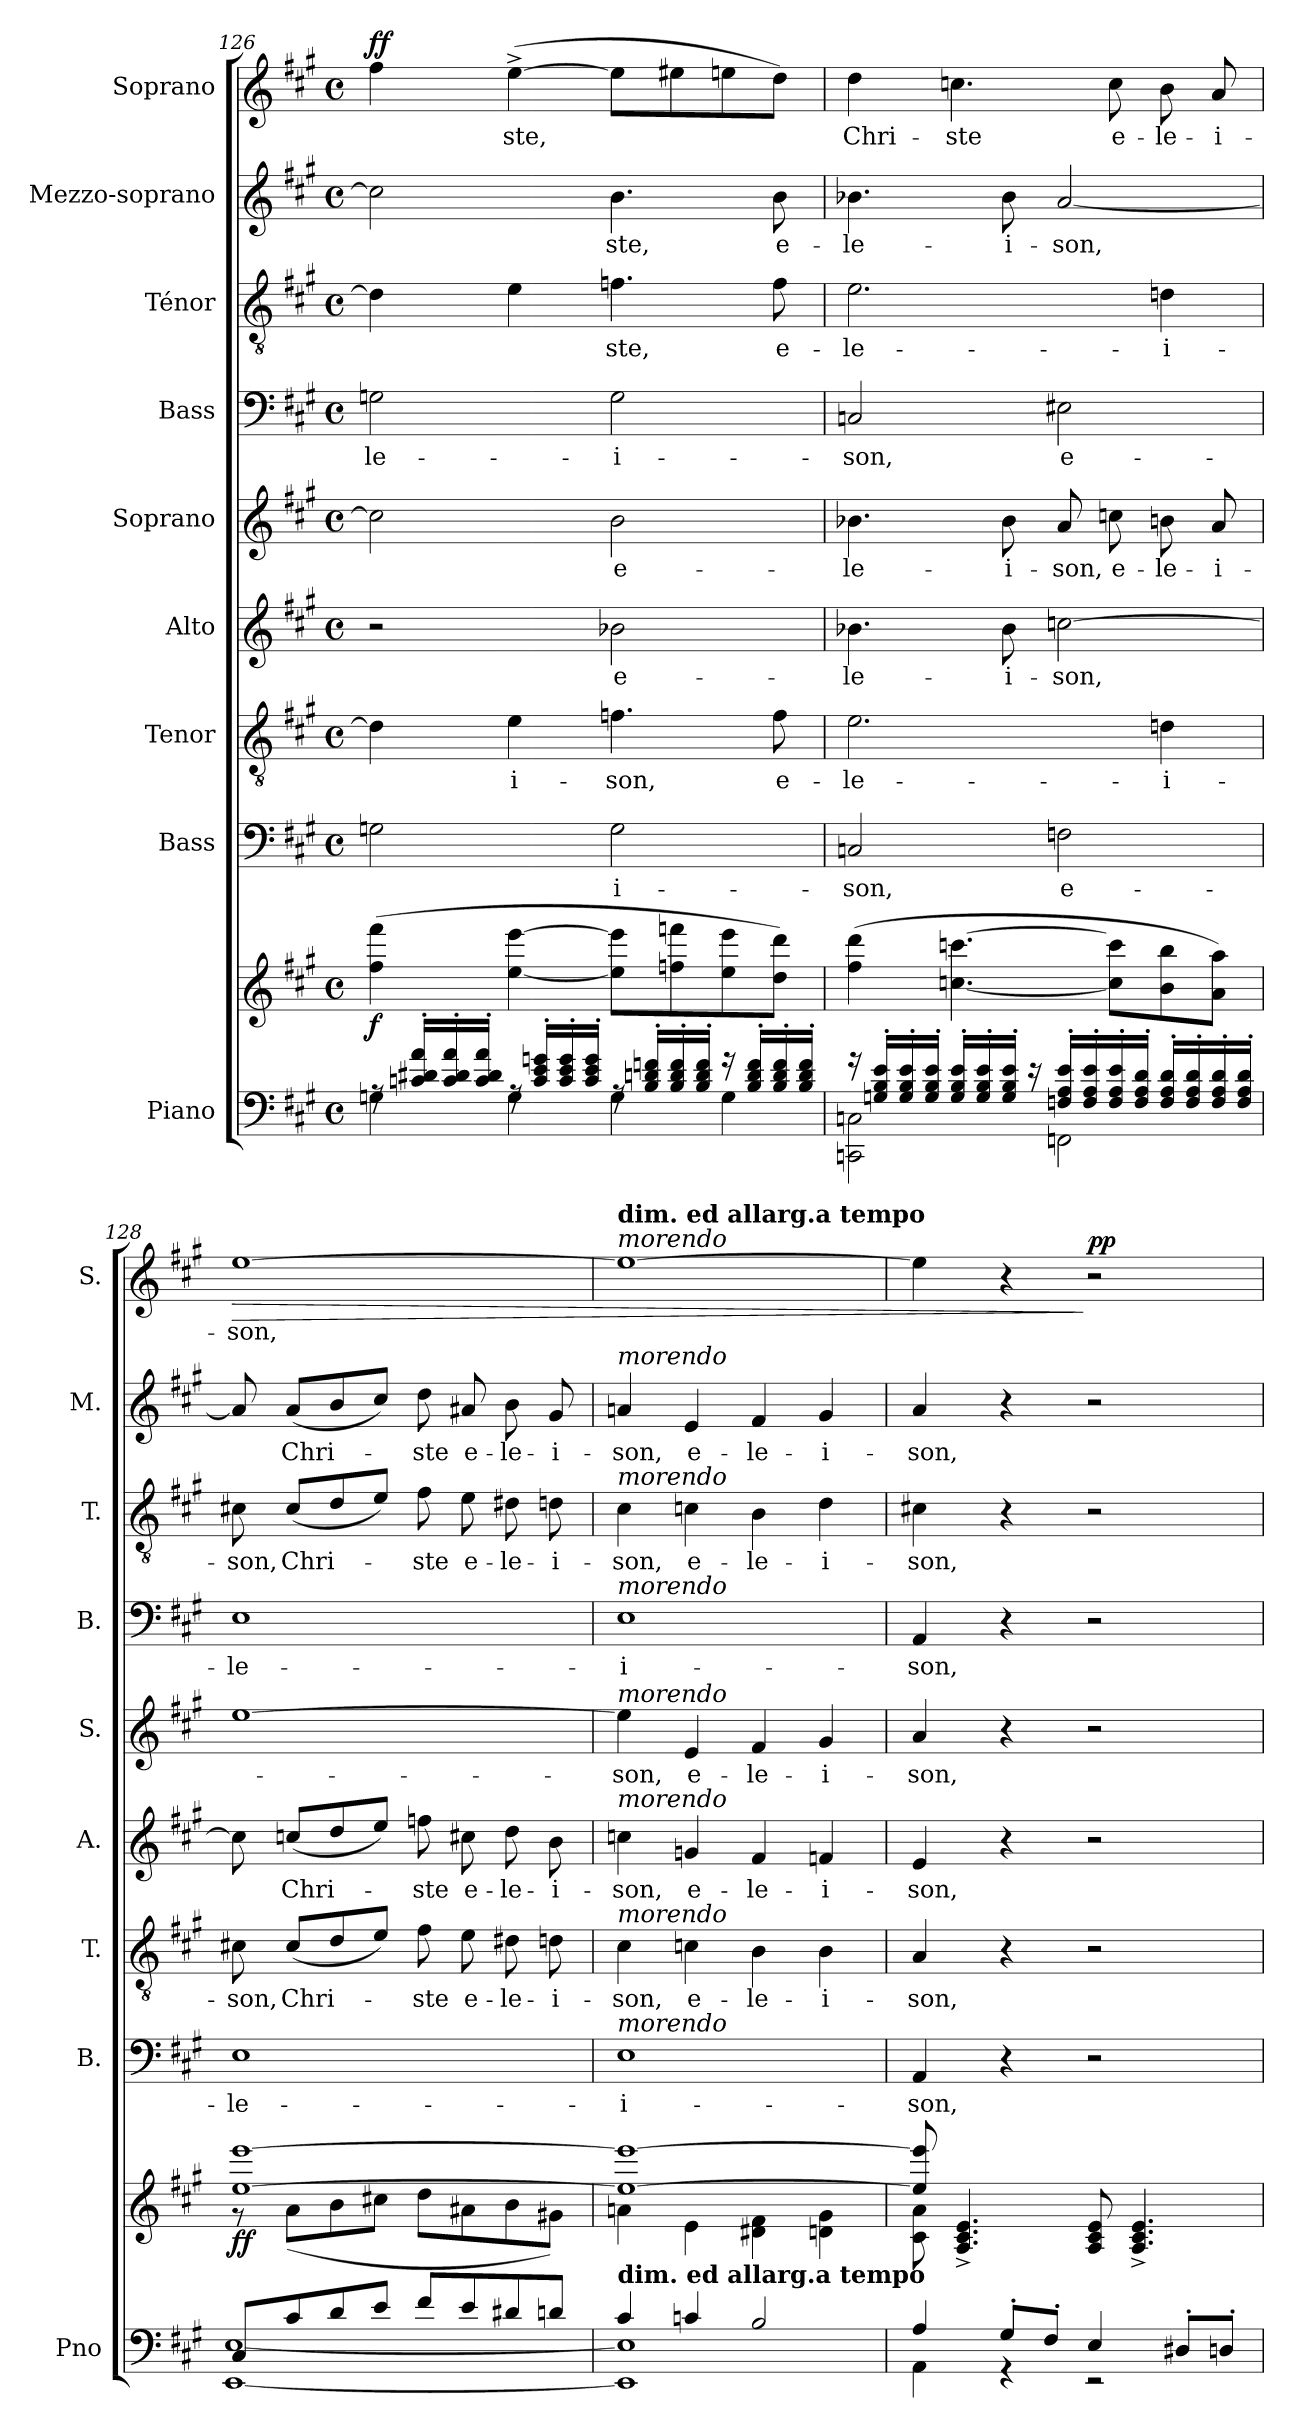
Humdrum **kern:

**kern	**kern	**dynam	**kern	**text	**kern	**text	**kern	**text	**kern	**text	**kern	**text	**kern	**text	**kern	**text	**kern	**text	**dynam
*part9	*part9	*part9	*part8	*part8	*part7	*part7	*part6	*part6	*part5	*part5	*part4	*part4	*part3	*part3	*part2	*part2	*part1	*part1	*part1
*staff10	*staff9	*staff9/10	*staff8	*staff8	*staff7	*staff7	*staff6	*staff6	*staff5	*staff5	*staff4	*staff4	*staff3	*staff3	*staff2	*staff2	*staff1	*staff1	*staff1
*I"Piano	*	*	*I"Bass	*	*I"Tenor	*	*I"Alto	*	*I"Soprano	*	*I"Bass	*	*I"Ténor	*	*I"Mezzo-soprano	*	*I"Soprano	*	*
*I'Pno	*	*	*I'B.	*	*I'T.	*	*I'A.	*	*I'S.	*	*I'B.	*	*I'T.	*	*I'M.	*	*I'S.	*	*
*clefF4	*clefG2	*	*clefF4	*	*clefGv2	*	*clefG2	*	*clefG2	*	*clefF4	*	*clefGv2	*	*clefG2	*	*clefG2	*	*
*	*	*	*	*	*	*	*ITrd1c2	*	*	*	*	*	*	*	*	*	*	*	*
*k[f#c#g#]	*k[f#c#g#]	*	*k[f#c#g#]	*	*k[f#c#g#]	*	*k[f#]	*	*k[f#c#g#]	*	*k[f#c#g#]	*	*k[f#c#g#]	*	*k[f#c#g#]	*	*k[f#c#g#]	*	*
*M4/4	*M4/4	*	*M4/4	*	*M4/4	*	*M4/4	*	*M4/4	*	*M4/4	*	*M4/4	*	*M4/4	*	*M4/4	*	*
*met(c)	*met(c)	*	*met(c)	*	*met(c)	*	*met(c)	*	*met(c)	*	*met(c)	*	*met(c)	*	*met(c)	*	*met(c)	*	*
=126	=126	=126	=126	=126	=126	=126	=126	=126	=126	=126	=126	=126	=126	=126	=126	=126	=126	=126	=126
*^	*	*	*	*	*	*	*	*	*	*	*	*	*	*	*	*	*	*	*
!	!	!	!LO:DY:b	!	!	!	!	!	!	!	!	!	!	!	!	!	!	!	!	!LO:DY:a
16rA	4Gn\	(4ff#\ 4fff#\	f	2Gn\	.	4d#\]	.	2r	.	2cc\]	.	2Gn\	-le-	4d#\]	.	2cc\]	.	4ff#\	.	ff
16cn/' 16d#X/' 16a/'LL	.	.	.	.	.	.	.	.	.	.	.	.	.	.	.	.	.	.	.	.
16c/' 16d#/' 16a/'	.	.	.	.	.	.	.	.	.	.	.	.	.	.	.	.	.	.	.	.
16c/' 16d#/' 16a/'JJ	.	.	.	.	.	.	.	.	.	.	.	.	.	.	.	.	.	.	.	.
16rA	4G\	[4ee\ [4eee\	.	.	.	4e\	-i-	.	.	.	.	.	.	4e\	.	.	.	([4ee^\	-ste,	.
16c/' 16e/' 16gn/'LL	.	.	.	.	.	.	.	.	.	.	.	.	.	.	.	.	.	.	.	.
16c/' 16e/' 16g/'	.	.	.	.	.	.	.	.	.	.	.	.	.	.	.	.	.	.	.	.
16c/' 16e/' 16g/'JJ	.	.	.	.	.	.	.	.	.	.	.	.	.	.	.	.	.	.	.	.
16rA	4G\	8ee\] 8eee\]L	.	2G\	-i-	4.fn\	-son,	2a-Xi\	e-	2b\	e-	2G\	-i-	4.fn\	-ste,	4.b\	-ste,	8ee\L]	.	.
16B/' 16dn/' 16fn/'LL	.	.	.	.	.	.	.	.	.	.	.	.	.	.	.	.	.	.	.	.
16B/' 16d/' 16f/'	.	8ffn\ 8fffn\	.	.	.	.	.	.	.	.	.	.	.	.	.	.	.	8ee#X\	.	.
16B/' 16d/' 16f/'JJ	.	.	.	.	.	.	.	.	.	.	.	.	.	.	.	.	.	.	.	.
16r	4G\	8ee\ 8eee\	.	.	.	.	.	.	.	.	.	.	.	.	.	.	.	8een\	.	.
16B/' 16d/' 16f/'LL	.	.	.	.	.	.	.	.	.	.	.	.	.	.	.	.	.	.	.	.
16B/' 16d/' 16f/'	.	8dd\ 8ddd\J)	.	.	.	8f\	e-	.	.	.	.	.	.	8f\	e-	8b\	e-	8dd\J)	.	.
16B/' 16d/' 16f/'JJ	.	.	.	.	.	.	.	.	.	.	.	.	.	.	.	.	.	.	.	.
!!LO:PB:g=z
=127	=127	=127	=127	=127	=127	=127	=127	=127	=127	=127	=127	=127	=127	=127	=127	=127	=127	=127	=127	=127
16rg	2CCn\ 2Cn\	(4ff#\ 4ddd\	.	2Cn/	-son,	2.e\	-le-	4.a-Xi\	-le-	4.b-X\	-le-	2Cn/	-son,	2.e\	-le-	4.b-X\	-le-	4dd\	Chri-	.
16Gn/' 16B/' 16e/'LL	.	.	.	.	.	.	.	.	.	.	.	.	.	.	.	.	.	.	.	.
16G/' 16B/' 16e/'	.	.	.	.	.	.	.	.	.	.	.	.	.	.	.	.	.	.	.	.
16G/' 16B/' 16e/'JJ	.	.	.	.	.	.	.	.	.	.	.	.	.	.	.	.	.	.	.	.
16G/' 16B/' 16e/'LL	.	[4.ccn\ [4.cccn\	.	.	.	.	.	.	.	.	.	.	.	.	.	.	.	4.ccn\	-ste	.
16G/' 16B/' 16e/'	.	.	.	.	.	.	.	.	.	.	.	.	.	.	.	.	.	.	.	.
16G/' 16B/' 16e/'JJ	.	.	.	.	.	.	.	8a-i\	-i-	8b-\	-i-	.	.	.	.	8b-\	-i-	.	.	.
16re	.	.	.	.	.	.	.	.	.	.	.	.	.	.	.	.	.	.	.	.
16Fn/' 16A/' 16e/'LL	2FFn\	.	.	2Fn\	e-	.	.	[2b-Xi\	-son,	8a/	-son,	2E#X\	e-	.	.	[2a/	-son,	.	.	.
16F/' 16A/' 16e/'	.	.	.	.	.	.	.	.	.	.	.	.	.	.	.	.	.	.	.	.
16F/' 16A/' 16e/'	.	8cc\] 8ccc\]L	.	.	.	.	.	.	.	8ccn\	e-	.	.	.	.	.	.	8cc\	e-	.
16F/' 16A/' 16d/'JJ	.	.	.	.	.	.	.	.	.	.	.	.	.	.	.	.	.	.	.	.
16F/' 16A/' 16d/'LL	.	8b\ 8bb\	.	.	.	4dn\	-i-	.	.	8bn\	-le-	.	.	4dn\	-i-	.	.	8b\	-le-	.
16F/' 16A/' 16d/'	.	.	.	.	.	.	.	.	.	.	.	.	.	.	.	.	.	.	.	.
16F/' 16A/' 16d/'	.	8a\ 8aa\J)	.	.	.	.	.	.	.	8a/	-i-	.	.	.	.	.	.	8a/	-i-	.
16F/' 16A/' 16d/'JJ	.	.	.	.	.	.	.	.	.	.	.	.	.	.	.	.	.	.	.	.
=128	=128	=128	=128	=128	=128	=128	=128	=128	=128	=128	=128	=128	=128	=128	=128	=128	=128	=128	=128	=128
*	*	*^	*	*	*	*	*	*	*	*	*	*	*	*	*	*	*	*	*	*
!	!	!	!	!LO:DY:b	!	!	!	!	!	!	!	!	!	!	!	!	!	!	!	!	!LO:HP:b
8C#/L	[1EE [1E	[1ee [1eee	8r	ff	1E	-le-	8c#X\	-son,	8b-i\]	.	[1ee	.	1E	-le-	8c#X\	-son,	8a/]	.	[1ee	-son,	>
8c#/	.	.	(8a\L	.	.	.	(>8c#/L	Chri-	(>8b-Xi/L	Chri-	.	.	.	.	(>8c#/L	Chri-	(>8a/L	Chri-	.	.	.
8d/	.	.	8b\	.	.	.	8d/	.	8cci/	.	.	.	.	.	8d/	.	8b/	.	.	.	.
8e/J	.	.	8cc#X\J	.	.	.	8e/J)	.	8ddi/J)	.	.	.	.	.	8e/J)	.	8cc#/J)	.	.	.	.
8f#/L	.	.	8dd\L	.	.	.	8f#\	-ste	8ee-Xi\	-ste	.	.	.	.	8f#\	-ste	8dd\	-ste	.	.	.
8e/	.	.	8a#X\	.	.	.	8e\	e-	8bni\	e-	.	.	.	.	8e\	e-	8a#X/	e-	.	.	.
8d#X/	.	.	8b\	.	.	.	8d#X\	-le-	8cci\	-le-	.	.	.	.	8d#X\	-le-	8b\	-le-	.	.	.
8dn/J	.	.	8g#X\J)	.	.	.	8dn\	-i-	8ai\	-i-	.	.	.	.	8dn\	-i-	8g#/	-i-	.	.	.
=129	=129	=129	=129	=129	=129	=129	=129	=129	=129	=129	=129	=129	=129	=129	=129	=129	=129	=129	=129	=129	=129
!	!	!	!	!	!	!	!	!	!	!	!	!	!	!	!	!	!	!	!LO:TX:a:i:t=morendo	!	!
!	!	!	!	!	!	!	!	!	!	!	!	!	!	!	!	!	!	!	!LO:TX:a:B:t=dim. ed allarg.a tempo	!	!
!	!	!	!	!	!	!	!	!	!	!	!	!	!	!	!	!	!LO:TX:a:i:t=morendo	!	!	!	!
!	!	!	!	!	!	!	!	!	!	!	!	!	!	!	!LO:TX:a:i:t=morendo	!	!	!	!	!	!
!	!	!	!	!	!	!	!	!	!	!	!	!	!LO:TX:a:i:t=morendo	!	!	!	!	!	!	!	!
!	!	!	!	!	!	!	!	!	!	!	!LO:TX:a:i:t=morendo	!	!	!	!	!	!	!	!	!	!
!	!	!	!	!	!	!	!	!	!LO:TX:a:i:t=morendo	!	!	!	!	!	!	!	!	!	!	!	!
!	!	!	!	!	!	!	!LO:TX:a:i:t=morendo	!	!	!	!	!	!	!	!	!	!	!	!	!	!
!	!	!	!	!	!LO:TX:a:i:t=morendo	!	!	!	!	!	!	!	!	!	!	!	!	!	!	!	!
!LO:TX:a:B:t=dim. ed allarg.a tempo	!	!	!	!	!	!	!	!	!	!	!	!	!	!	!	!	!	!	!	!	!
4c#/	1EE] 1E]	1ee_ 1eee_	4an\	.	1E	-i-	4c#\	-son,	4b-Xi\	-son,	4ee\]	-son,	1E	-i-	4c#\	-son,	4an/	-son,	1ee_	.	.
4cn/	.	.	4e\	.	.	.	4cn\	e-	4fni/	e-	4e/	e-	.	.	4cn\	e-	4e/	e-	.	.	.
2B/	.	.	4d#X\ 4f#\	.	.	.	4B\	-le-	4ei/	-le-	4f#/	-le-	.	.	4B\	-le-	4f#/	-le-	.	.	.
.	.	.	4dn\ 4g#\	.	.	.	4B\	-i-	4e-Xi/	-i-	4g#/	-i-	.	.	4d\	-i-	4g#/	-i-	.	.	.
=130	=130	=130	=130	=130	=130	=130	=130	=130	=130	=130	=130	=130	=130	=130	=130	=130	=130	=130	=130	=130	=130
4A/	4AA\	8ee/] 8eee/]	8c#\ 8a\	.	4AA/	-son,	4A/	-son,	4di/	-son,	4a/	-son,	4AA/	-son,	4c#X\	-son,	4a/	-son,	4ee\]	.	.
.	.	4.A/^ 4.c#/^ 4.e/^	8ryy	.	.	.	.	.	.	.	.	.	.	.	.	.	.	.	.	.	.
8G#'/L	4r	.	4ryy	.	4r	.	4r	.	4r	.	4r	.	4r	.	4r	.	4r	.	4r	.	.
8F#'/J	.	.	.	.	.	.	.	.	.	.	.	.	.	.	.	.	.	.	.	.	.
!	!	!	!	!	!	!	!	!	!	!	!	!	!	!	!	!	!	!	!	!	!LO:DY:n=1:a
4E/	2r	8A/ 8c#/ 8e/	2ryy	.	2r	.	2r	.	2r	.	2r	.	2r	.	2r	.	2r	.	2r	.	] pp
.	.	4.A/^ 4.c#/^ 4.e/^	.	.	.	.	.	.	.	.	.	.	.	.	.	.	.	.	.	.	.
8D#X'/L	.	.	.	.	.	.	.	.	.	.	.	.	.	.	.	.	.	.	.	.	.
8Dn'/J	.	.	.	.	.	.	.	.	.	.	.	.	.	.	.	.	.	.	.	.	.
*v	*v	*	*	*	*	*	*	*	*	*	*	*	*	*	*	*	*	*	*	*	*
*	*v	*v	*	*	*	*	*	*	*	*	*	*	*	*	*	*	*	*	*	*
=	=	=	=	=	=	=	=	=	=	=	=	=	=	=	=	=	=	=	=
*-	*-	*-	*-	*-	*-	*-	*-	*-	*-	*-	*-	*-	*-	*-	*-	*-	*-	*-	*-
